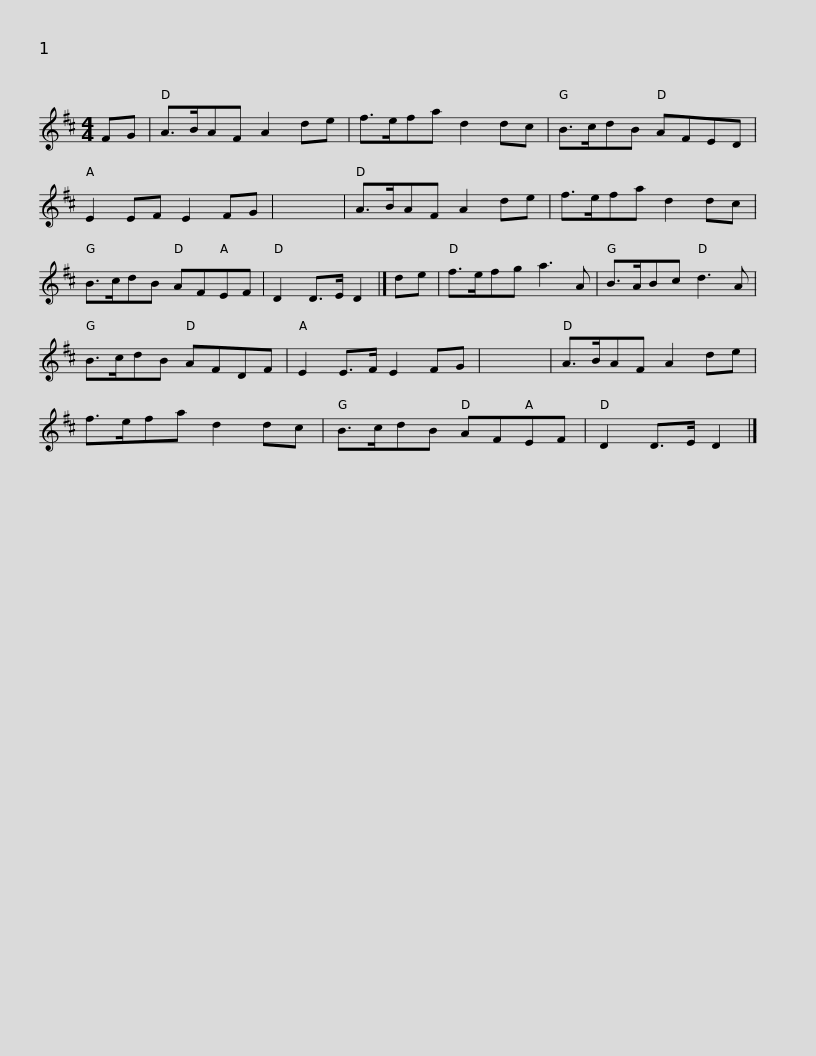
X:1
L:1/8
M:4/4
I:linebreak $
K:D
V:1 treble
V:1
 FG | A>BAF A2 de | f>efa d2 dc | B>cdB AFED | E2 EF E2 FG | %5
 x8 | A>BAF A2 de |$ f>efa d2 dc | B>cdB AFEF | D2 D>E D2 |] %10
 de | f>efg a3 A | B>ABc d3 A |$ B>cdB AFDF | E2 E>F E2 FG | %15
 x8 | A>BAF A2 de | f>efa d2 dc | B>cdB AFEF |$ D2 D>E D2 |] %20
